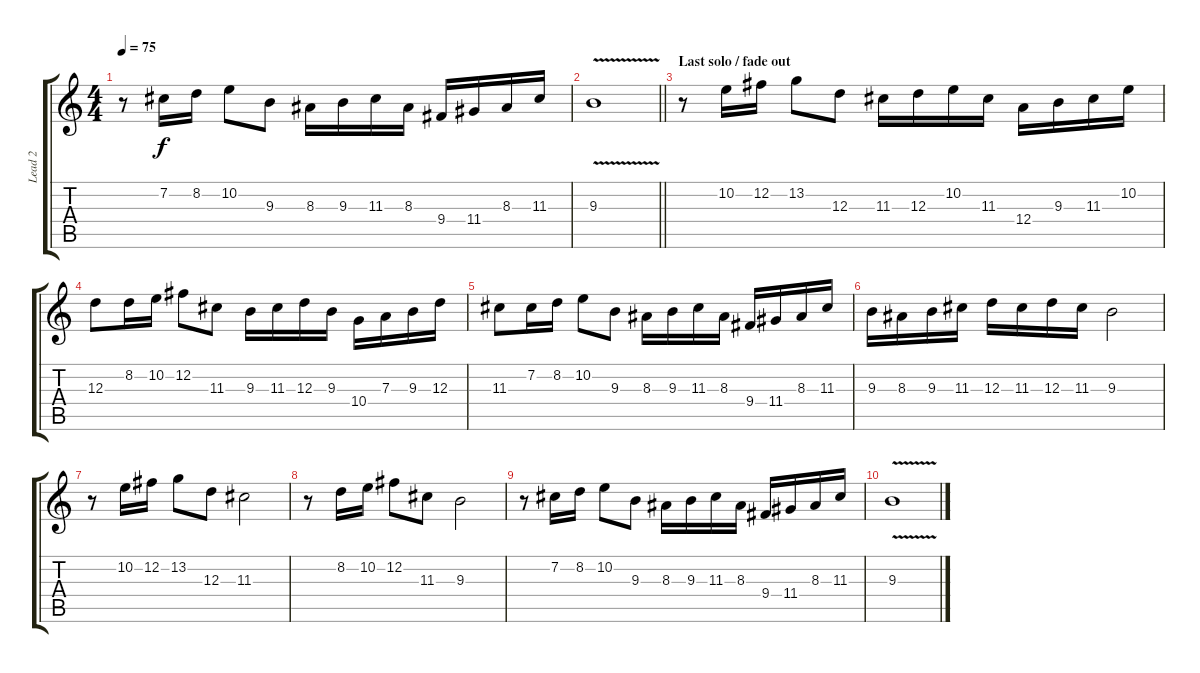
\track ("Lead 2" "Lead 2") {instrument distortionguitar}
\staff {score tabs}
\tuning (B3 Gb3 D3 A2 E2 B1) {hide}
\ts (4 4)
\tempo 75
\clef g2
\ks c
r.8{dy f} 7.2.16 8.2.16 10.2.8 9.3.8 8.3.16 9.3.16 11.3.16 8.3.16 9.4.16 11.4.16 8.3.16 11.3.16 |
\barLineRight lightlight
9.3{v}.1 |
\section ("" "Last solo / fade out")
r.8 10.2.16 12.2.16 13.2.8 12.3.8 11.3.16 12.3.16 10.2.16 11.3.16 12.4.16 9.3.16 11.3.16 10.2.16 |
12.3.8 8.2.16 10.2.16 12.2.8 11.3.8 9.3.16 11.3.16 12.3.16 9.3.16 10.4.16 7.3.16 9.3.16 12.3.16 |
11.3.8 7.2.16 8.2.16 10.2.8 9.3.8 8.3.16 9.3.16 11.3.16 8.3.16 9.4.16 11.4.16 8.3.16 11.3.16 |
9.3.16 8.3.16 9.3.16 11.3.16 12.3.16 11.3.16 12.3.16 11.3.16 9.3.2 |
r.8 10.2.16 12.2.16 13.2.8 12.3.8 11.3.2 |
r.8 8.2.16 10.2.16 12.2.8 11.3.8 9.3.2 |
r.8 7.2.16 8.2.16 10.2.8 9.3.8 8.3.16 9.3.16 11.3.16 8.3.16 9.4.16 11.4.16 8.3.16 11.3.16 |
9.3{v}.1
